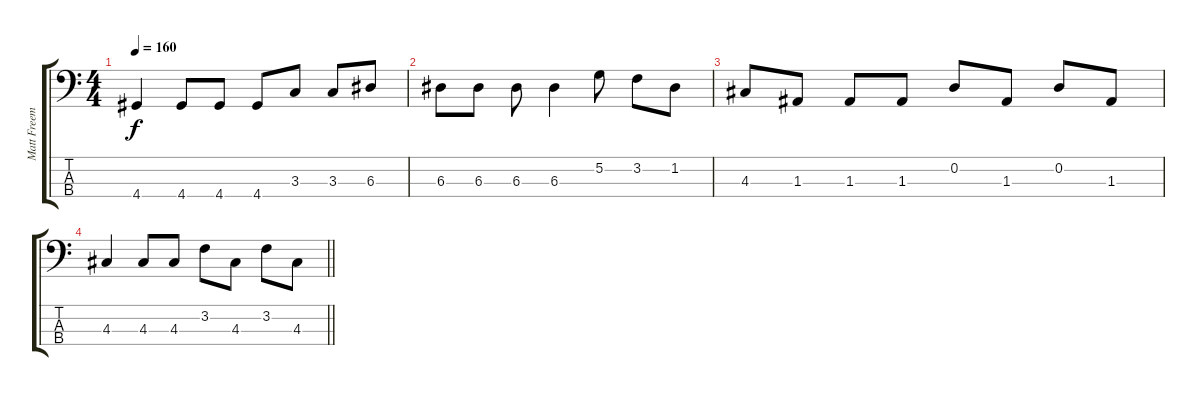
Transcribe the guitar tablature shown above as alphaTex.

\track ("Matt Freeman" "Matt Freem") {instrument electricbassfinger}
\staff {score tabs}
\tuning (G2 D2 A1 E1) {hide}
\ts (4 4)
\tempo 160
\clef f4
\ks c
4.4.4{dy f} 4.4.8 4.4.8 4.4.8 3.3.8 3.3.8 6.3.8 |
6.3.8 6.3.8 6.3.8 6.3.4 5.2.8 3.2.8 1.2.8 |
4.3.8 1.3.8 1.3.8 1.3.8 0.2.8 1.3.8 0.2.8 1.3.8 |
\barLineRight lightlight
4.3.4 4.3.8 4.3.8 3.2.8 4.3.8 3.2.8 4.3.8
